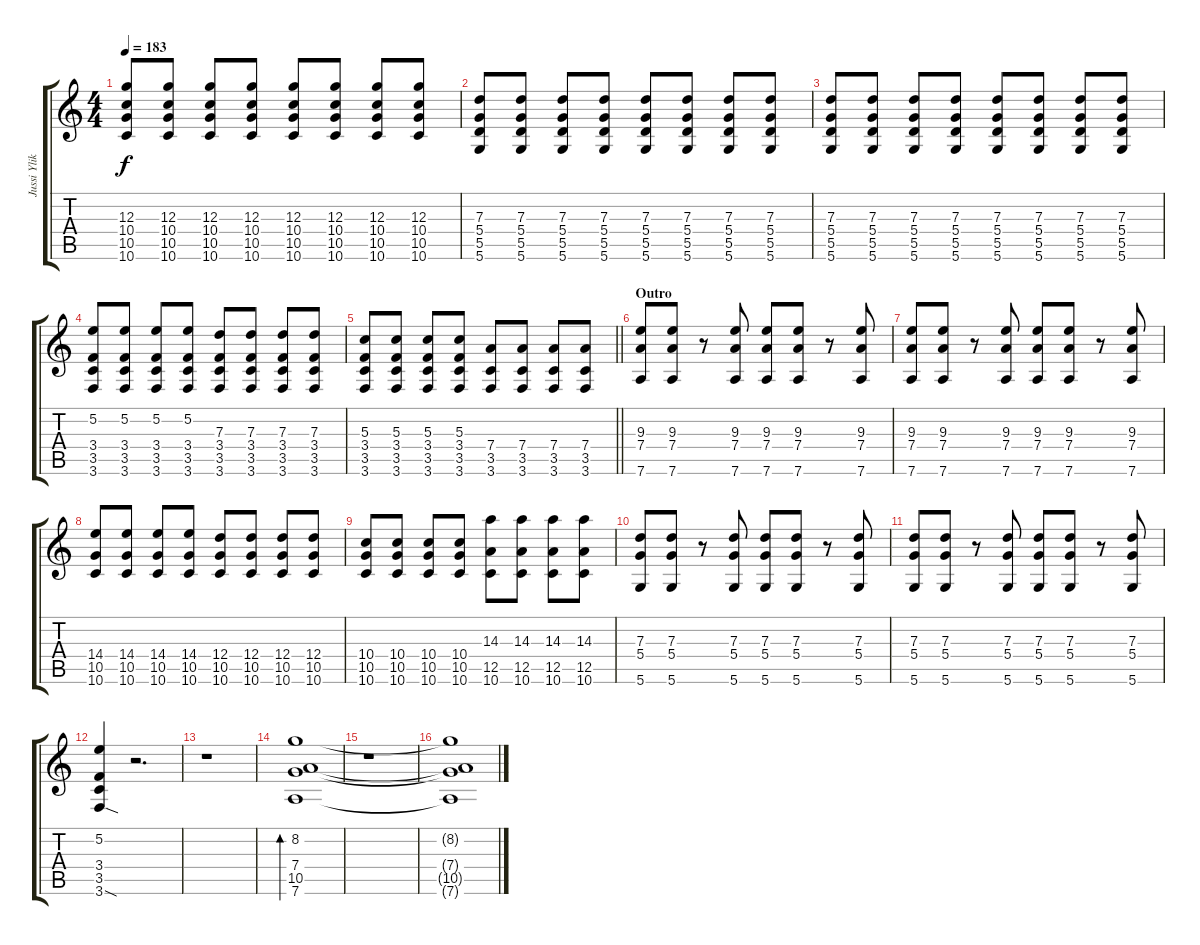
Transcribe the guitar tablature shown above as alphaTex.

\track ("Jussi Ylikoski - Guitar" "Jussi Ylik") {instrument overdrivenguitar}
\staff {score tabs}
\tuning (E4 B3 G3 D3 A2 D2) {hide}
\ts (4 4)
\tempo 183
\clef g2
\ks c
(12.3 10.4 10.5 10.6).8{dy f} (12.3 10.4 10.5 10.6).8 (12.3 10.4 10.5 10.6).8 (12.3 10.4 10.5 10.6).8 (12.3 10.4 10.5 10.6).8 (12.3 10.4 10.5 10.6).8 (12.3 10.4 10.5 10.6).8 (12.3 10.4 10.5 10.6).8 |
(7.3 5.4 5.5 5.6).8 (7.3 5.4 5.5 5.6).8 (7.3 5.4 5.5 5.6).8 (7.3 5.4 5.5 5.6).8 (7.3 5.4 5.5 5.6).8 (7.3 5.4 5.5 5.6).8 (7.3 5.4 5.5 5.6).8 (7.3 5.4 5.5 5.6).8 |
(7.3 5.4 5.5 5.6).8 (7.3 5.4 5.5 5.6).8 (7.3 5.4 5.5 5.6).8 (7.3 5.4 5.5 5.6).8 (7.3 5.4 5.5 5.6).8 (7.3 5.4 5.5 5.6).8 (7.3 5.4 5.5 5.6).8 (7.3 5.4 5.5 5.6).8 |
(5.2 3.4 3.5 3.6).8 (5.2 3.4 3.5 3.6).8 (5.2 3.4 3.5 3.6).8 (5.2 3.4 3.5 3.6).8 (7.3 3.4 3.5 3.6).8 (7.3 3.4 3.5 3.6).8 (7.3 3.4 3.5 3.6).8 (7.3 3.4 3.5 3.6).8 |
\barLineRight lightlight
(5.3 3.4 3.5 3.6).8 (5.3 3.4 3.5 3.6).8 (5.3 3.4 3.5 3.6).8 (5.3 3.4 3.5 3.6).8 (7.4 3.5 3.6).8 (7.4 3.5 3.6).8 (7.4 3.5 3.6).8 (7.4 3.5 3.6).8 |
\section ("" "Outro")
(9.3 7.4 7.6).8 (9.3 7.4 7.6).8 r.8 (9.3 7.4 7.6).8 (9.3 7.4 7.6).8 (9.3 7.4 7.6).8 r.8 (9.3 7.4 7.6).8 |
(9.3 7.4 7.6).8 (9.3 7.4 7.6).8 r.8 (9.3 7.4 7.6).8 (9.3 7.4 7.6).8 (9.3 7.4 7.6).8 r.8 (9.3 7.4 7.6).8 |
(14.4 10.5 10.6).8 (14.4 10.5 10.6).8 (14.4 10.5 10.6).8 (14.4 10.5 10.6).8 (12.4 10.5 10.6).8 (12.4 10.5 10.6).8 (12.4 10.5 10.6).8 (12.4 10.5 10.6).8 |
(10.4 10.5 10.6).8 (10.4 10.5 10.6).8 (10.4 10.5 10.6).8 (10.4 10.5 10.6).8 (14.3 12.5 10.6).8 (14.3 12.5 10.6).8 (14.3 12.5 10.6).8 (14.3 12.5 10.6).8 |
(7.3 5.4 5.6).8 (7.3 5.4 5.6).8 r.8 (7.3 5.4 5.6).8 (7.3 5.4 5.6).8 (7.3 5.4 5.6).8 r.8 (7.3 5.4 5.6).8 |
(7.3 5.4 5.6).8 (7.3 5.4 5.6).8 r.8 (7.3 5.4 5.6).8 (7.3 5.4 5.6).8 (7.3 5.4 5.6).8 r.8 (7.3 5.4 5.6).8 |
(5.2 3.4 3.5 3.6{sod}).4 r.2{d} |
r.1 |
(8.2 7.4 10.5 7.6).1{bd 120} |
r.1{volume 0} |
(8.2{t} 7.4{t} 10.5{t} 7.6{t}).1
